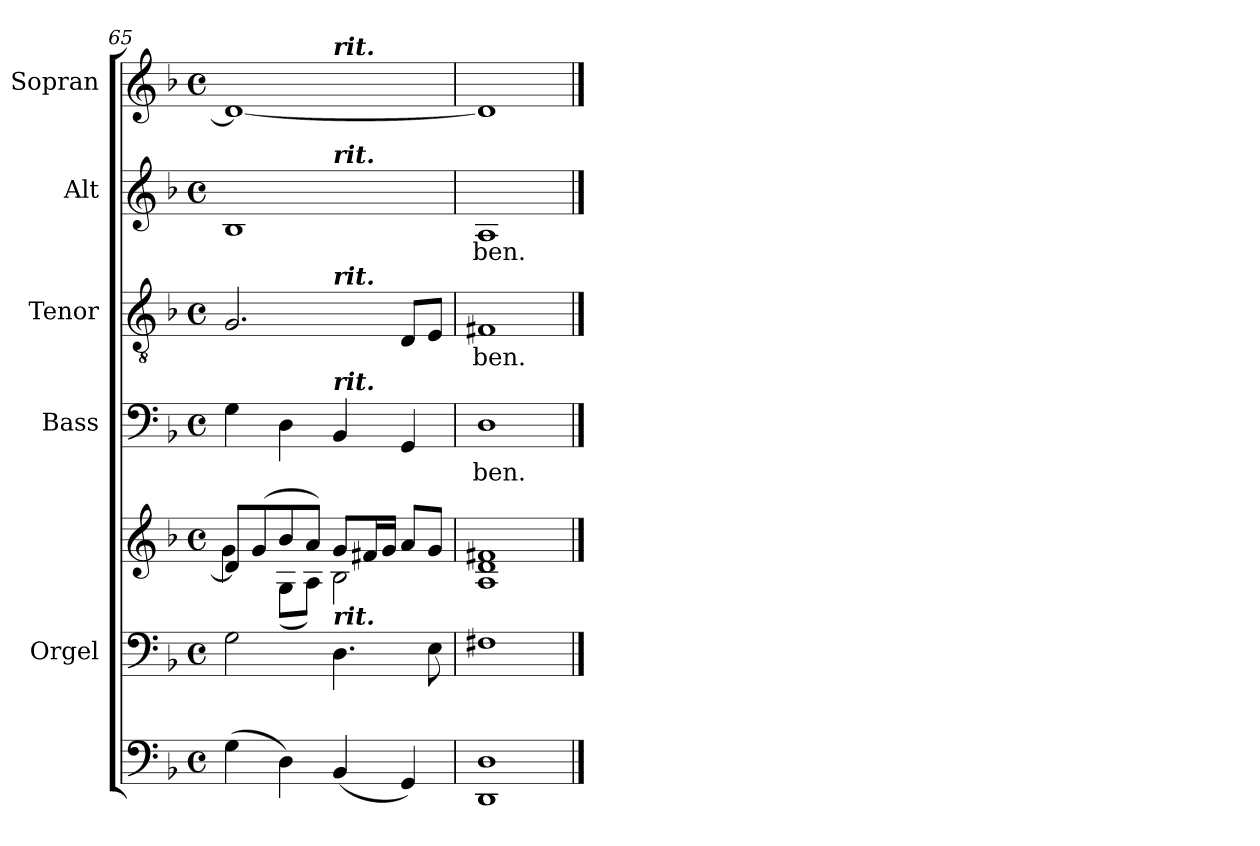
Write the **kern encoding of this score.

**kern	**kern	**kern	**kern	**text	**kern	**text	**kern	**text	**kern	**text
*part6	*part5	*part5	*part4	*part4	*part3	*part3	*part2	*part2	*part1	*part1
*staff7	*staff6	*staff5	*staff4	*staff4	*staff3	*staff3	*staff2	*staff2	*staff1	*staff1
*	*I"Orgel	*	*I"Bass	*	*I"Tenor	*	*I"Alt	*	*I"Sopran	*
*	*I'Org.	*	*I'B.	*	*I'T.	*	*I'A.	*	*I'S.	*
*clefF4	*clefF4	*clefG2	*clefF4	*	*clefGv2	*	*clefG2	*	*clefG2	*
*k[b-]	*k[b-]	*k[b-]	*k[b-]	*	*k[b-]	*	*k[b-]	*	*k[b-]	*
*F:	*F:	*F:	*F:	*	*F:	*	*F:	*	*F:	*
*M4/4	*M4/4	*M4/4	*M4/4	*	*M4/4	*	*M4/4	*	*M4/4	*
*met(c)	*met(c)	*met(c)	*met(c)	*	*met(c)	*	*met(c)	*	*met(c)	*
=65	=65	=65	=65	=65	=65	=65	=65	=65	=65	=65
*	*	*^	*	*	*^	*	*^	*	*^	*
(>4G\	2G\	8d/L]	4g\	4G\	.	2.G/	2ryy	.	1B-	2ryy	.	1d_	2ryy	.
.	.	(>8g/	.	.	.	.	.	.	.	.	.	.	.	.
4D\)	.	8b-/	(<8G\L	4D\	.	.	.	.	.	.	.	.	.	.
.	.	8a/J)	8A\J)	.	.	.	.	.	.	.	.	.	.	.
!	!	!	!	!	!	!	!	!	!	!	!	!	!LO:TX:a:Bi:t=rit.	!
!	!	!	!	!	!	!	!	!	!	!LO:TX:a:Bi:t=rit.	!	!	!	!
!	!	!	!	!	!	!	!LO:TX:a:Bi:t=rit.	!	!	!	!	!	!	!
!	!	!	!	!LO:TX:a:Bi:t=rit.	!	!	!	!	!	!	!	!	!	!
!	!LO:TX:a:Bi:t=rit.	!	!	!	!	!	!	!	!	!	!	!	!	!
(<4BB-/	4.D\	8g/L	2B-\	4BB-/	.	.	2ryy	.	.	2ryy	.	.	2ryy	.
.	.	16f#X/L	.	.	.	.	.	.	.	.	.	.	.	.
.	.	16g/JJ	.	.	.	.	.	.	.	.	.	.	.	.
4GG/)	.	8a/L	.	4GG/	.	8D/L	.	.	.	.	.	.	.	.
.	8E\	8g/J	.	.	.	8E/J	.	.	.	.	.	.	.	.
=66	=66	=66	=66	=66	=66	=66	=66	=66	=66	=66	=66	=66	=66	=66
!	!	!	!	!	!LO:LY:b	!	!	!LO:LY:b	!	!	!LO:LY:b	!	!	!
*	*	*	*	*	*	*v	*v	*	*	*	*	*v	*v	*
*	*	*	*	*	*	*	*	*v	*v	*	*	*
1DD 1D	1F#X	1f#X	1A 1d	1D	-ben.	1F#X	-ben.	1A	-ben.	1d]	.
*	*	*v	*v	*	*	*	*	*	*	*	*
==	==	==	==	==	==	==	==	==	==	==
*-	*-	*-	*-	*-	*-	*-	*-	*-	*-	*-
